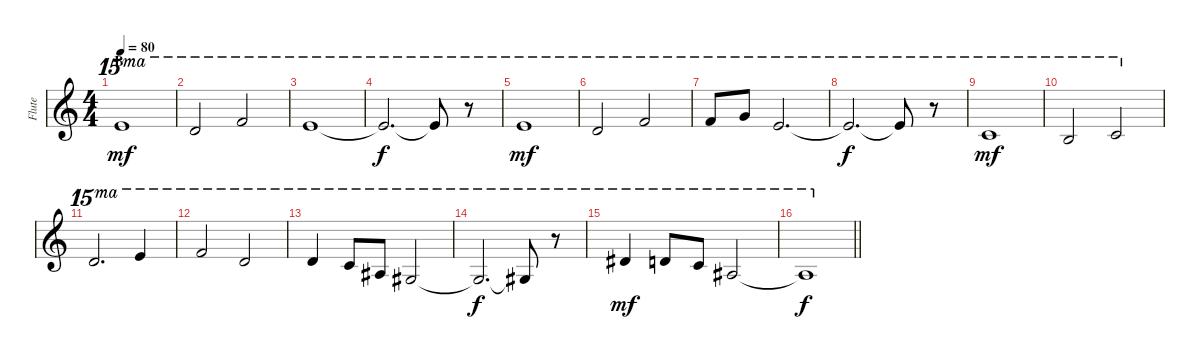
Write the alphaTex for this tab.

\track ("Flute" "Flute") {instrument flute}
\staff {score}
\tuning (E4 B3 G3 D3 A2 E2) {hide}
\ts (4 4)
\section ("" "B")
\tempo 80
\clef g2
\ks c
24.1.1{ot 15ma dy mf} |
22.1.2{ot 15ma} 25.1.2{ot 15ma} |
24.1.1{ot 15ma} |
24.1{t}.2{d ot 15ma dy f} 24.1{t}.8{ot 15ma} r.8{ot 15ma} |
24.1.1{ot 15ma dy mf} |
22.1.2{ot 15ma} 25.1.2{ot 15ma} |
25.1.8{ot 15ma} 27.1.8{ot 15ma} 24.1.2{d ot 15ma} |
24.1{t}.2{d ot 15ma dy f} 24.1{t}.8{ot 15ma} r.8{ot 15ma} |
20.1.1{ot 15ma dy mf} |
19.1.2{ot 15ma} 20.1.2{ot 15ma} |
22.1.2{d ot 15ma} 24.1.4{ot 15ma} |
25.1.2{ot 15ma} 22.1.2{ot 15ma} |
22.1.4{ot 15ma} 20.1.8{ot 15ma} 18.1.8{ot 15ma} 16.1.2{ot 15ma} |
16.1{t}.2{d ot 15ma dy f} 16.1{t}.8{ot 15ma} r.8{ot 15ma} |
23.1.4{ot 15ma dy mf} 22.1.8{ot 15ma} 20.1.8{ot 15ma} 18.1.2{ot 15ma} |
\barLineRight lightlight
18.1{t}.1{ot 15ma dy f}
